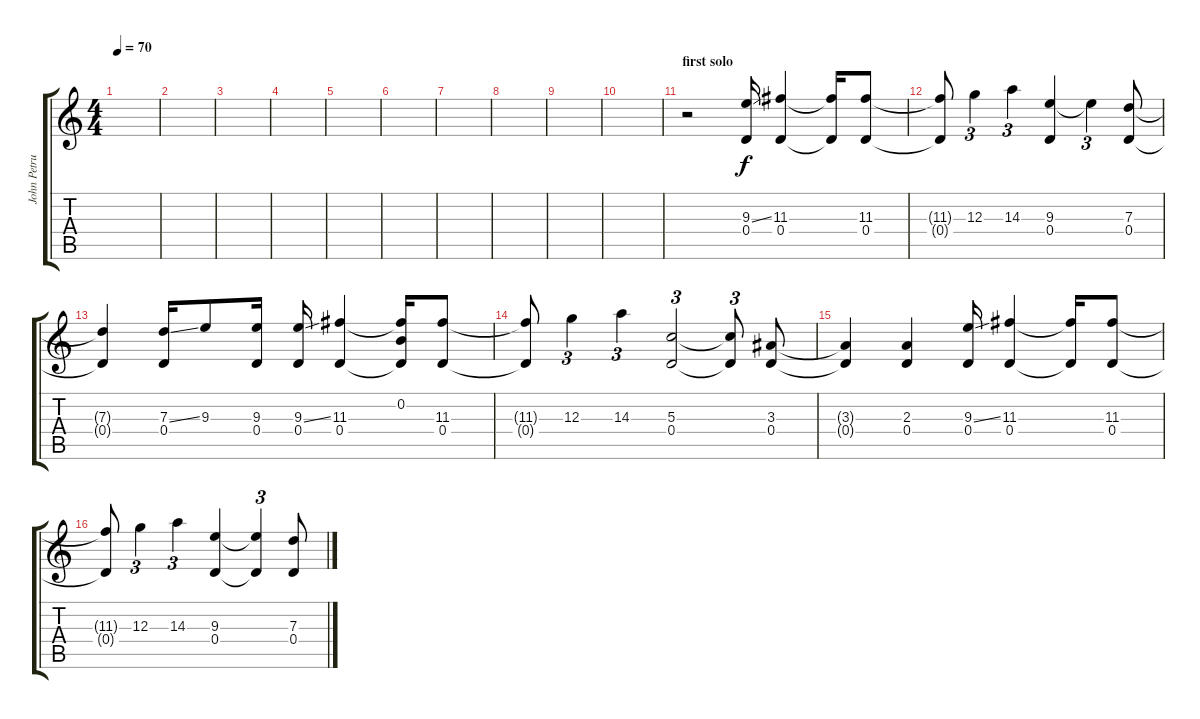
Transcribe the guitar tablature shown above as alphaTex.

\track ("John Petrucci" "John Petru") {instrument acousticguitarsteel}
\staff {score tabs}
\tuning (E4 B3 G3 D3 A2 D2) {hide}
\ts (4 4)
\tempo 70
\clef g2
\ks c
|
|
|
|
|
|
|
|
|
|
\section ("" "first solo")
r.2 (9.3{ss} 0.4).16 (11.3 0.4).4 (11.3{t} 0.4{t}).16 (11.3 0.4).8 |
(11.3{t} 0.4{t}).8 12.3.4{tu (3 2)} 14.3.4{tu (3 2)} (9.3 0.4).4 9.3{t}.4{tu (3 2)} (7.3 0.4).8 |
(7.3{t} 0.4{t}).4 (7.3{ss} 0.4).16 9.3.8 (9.3 0.4).16 (9.3{ss} 0.4).16 (11.3 0.4).4 (0.2 11.3{t} 0.4{t}).16 (11.3 0.4).8 |
(11.3{t} 0.4{t}).8 12.3.4{tu (3 2)} 14.3.4{tu (3 2)} (5.3 0.4).2{tu (3 2)} (5.3{t} 0.4{t}).8{tu (3 2)} (3.3 0.4).8 |
(3.3{t} 0.4{t}).4 (2.3 0.4).4 (9.3{ss} 0.4).16 (11.3 0.4).4 (11.3{t} 0.4{t}).16 (11.3 0.4).8 |
(11.3{t} 0.4{t}).8 12.3.4{tu (3 2)} 14.3.4{tu (3 2)} (9.3 0.4).4 (9.3{t} 0.4{t}).4{tu (3 2)} (7.3 0.4).8
